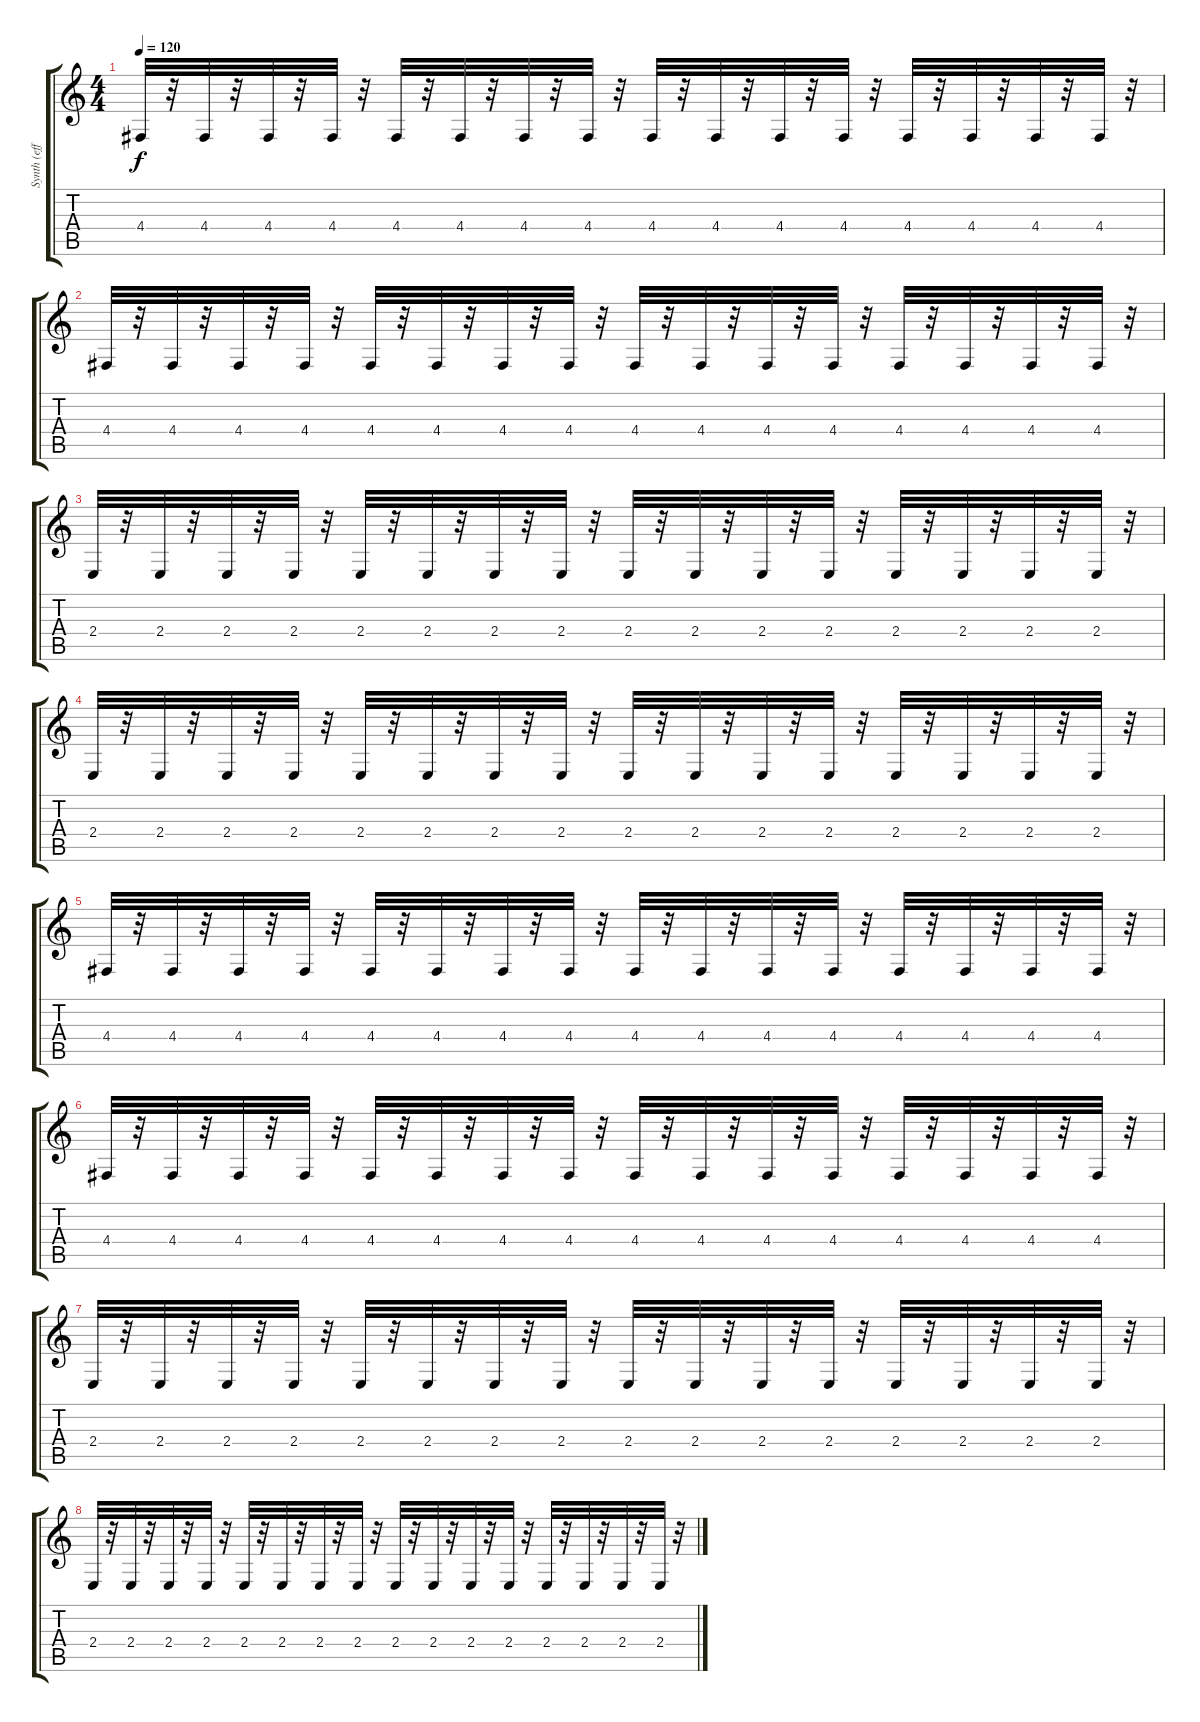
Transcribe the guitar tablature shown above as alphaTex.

\track ("Synth (effect)" "Synth (eff") {instrument pad7halo}
\staff {score tabs}
\tuning (E4 B3 G3 D3 A2 E2) {hide}
\ts (4 4)
\tempo 120
\clef g2
\ks c
4.4.32{dy f} r.32 4.4.32 r.32 4.4.32 r.32 4.4.32 r.32 4.4.32 r.32 4.4.32 r.32 4.4.32 r.32 4.4.32 r.32 4.4.32 r.32 4.4.32 r.32 4.4.32 r.32 4.4.32 r.32 4.4.32 r.32 4.4.32 r.32 4.4.32 r.32 4.4.32 r.32 |
4.4.32 r.32 4.4.32 r.32 4.4.32 r.32 4.4.32 r.32 4.4.32 r.32 4.4.32 r.32 4.4.32 r.32 4.4.32 r.32 4.4.32 r.32 4.4.32 r.32 4.4.32 r.32 4.4.32 r.32 4.4.32 r.32 4.4.32 r.32 4.4.32 r.32 4.4.32 r.32 |
2.4.32 r.32 2.4.32 r.32 2.4.32 r.32 2.4.32 r.32 2.4.32 r.32 2.4.32 r.32 2.4.32 r.32 2.4.32 r.32 2.4.32 r.32 2.4.32 r.32 2.4.32 r.32 2.4.32 r.32 2.4.32 r.32 2.4.32 r.32 2.4.32 r.32 2.4.32 r.32 |
2.4.32 r.32 2.4.32 r.32 2.4.32 r.32 2.4.32 r.32 2.4.32 r.32 2.4.32 r.32 2.4.32 r.32 2.4.32 r.32 2.4.32 r.32 2.4.32 r.32 2.4.32 r.32 2.4.32 r.32 2.4.32 r.32 2.4.32 r.32 2.4.32 r.32 2.4.32 r.32 |
4.4.32 r.32 4.4.32 r.32 4.4.32 r.32 4.4.32 r.32 4.4.32 r.32 4.4.32 r.32 4.4.32 r.32 4.4.32 r.32 4.4.32 r.32 4.4.32 r.32 4.4.32 r.32 4.4.32 r.32 4.4.32 r.32 4.4.32 r.32 4.4.32 r.32 4.4.32 r.32 |
4.4.32 r.32 4.4.32 r.32 4.4.32 r.32 4.4.32 r.32 4.4.32 r.32 4.4.32 r.32 4.4.32 r.32 4.4.32 r.32 4.4.32 r.32 4.4.32 r.32 4.4.32 r.32 4.4.32 r.32 4.4.32 r.32 4.4.32 r.32 4.4.32 r.32 4.4.32 r.32 |
2.4.32 r.32 2.4.32 r.32 2.4.32 r.32 2.4.32 r.32 2.4.32 r.32 2.4.32 r.32 2.4.32 r.32 2.4.32 r.32 2.4.32 r.32 2.4.32 r.32 2.4.32 r.32 2.4.32 r.32 2.4.32 r.32 2.4.32 r.32 2.4.32 r.32 2.4.32 r.32 |
2.4.32 r.32 2.4.32 r.32 2.4.32 r.32 2.4.32 r.32 2.4.32 r.32 2.4.32 r.32 2.4.32 r.32 2.4.32 r.32 2.4.32 r.32 2.4.32 r.32 2.4.32 r.32 2.4.32 r.32 2.4.32 r.32 2.4.32 r.32 2.4.32 r.32 2.4.32 r.32
